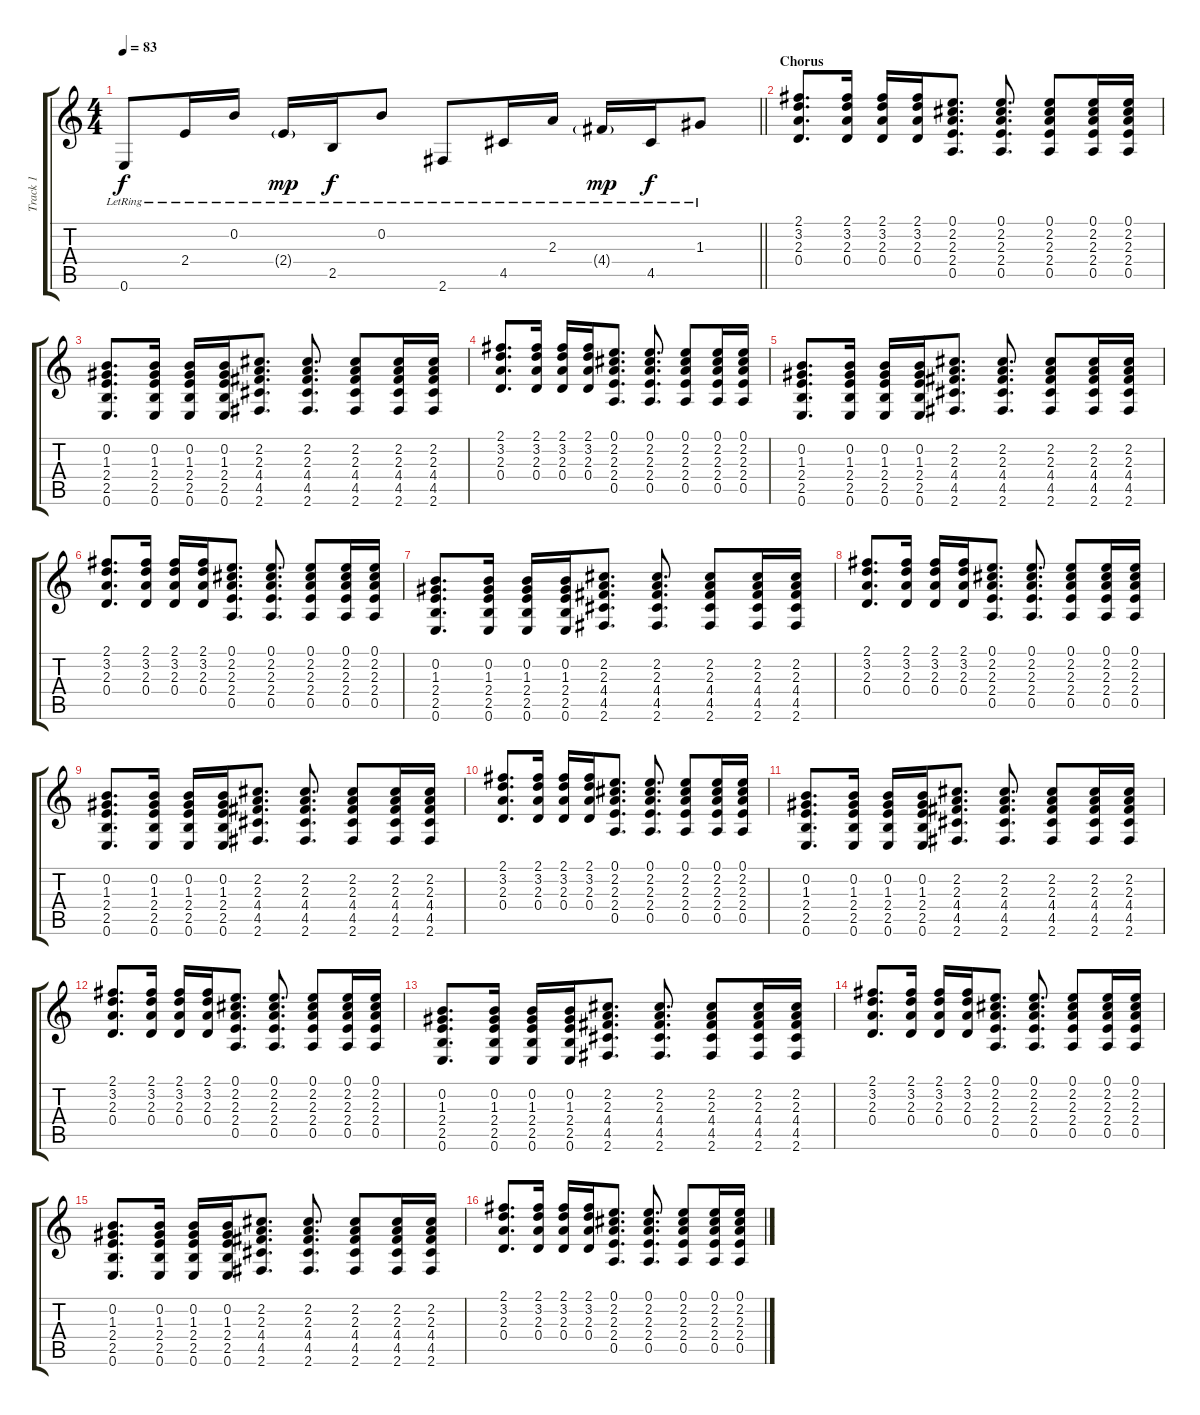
\track ("Track 1" "Track 1") {instrument acousticguitarsteel}
\staff {score tabs}
\tuning (E4 B3 G3 D3 A2 E2) {hide}
\ts (4 4)
\tempo 83
\clef g2
\barLineRight lightlight
\ks c
0.6{lr}.8{dy f} 2.4{lr}.16 0.2{lr}.16 2.4{g lr}.16{dy mp} 2.5{lr}.16{dy f} 0.2{lr}.8 2.6{lr}.8 4.5{lr}.16 2.3{lr}.16 4.4{g lr}.16{dy mp} 4.5{lr}.16{dy f} 1.3{lr}.8 |
\section ("" "Chorus")
(2.1 3.2 2.3 0.4).8{d} (2.1 3.2 2.3 0.4).16 (2.1 3.2 2.3 0.4).16 (2.1 3.2 2.3 0.4).16 (0.1 2.2 2.3 2.4 0.5).8{d} (0.1 2.2 2.3 2.4 0.5).8{d} (0.1 2.2 2.3 2.4 0.5).8 (0.1 2.2 2.3 2.4 0.5).16 (0.1 2.2 2.3 2.4 0.5).16 |
(0.2 1.3 2.4 2.5 0.6).8{d} (0.2 1.3 2.4 2.5 0.6).16 (0.2 1.3 2.4 2.5 0.6).16 (0.2 1.3 2.4 2.5 0.6).16 (2.2 2.3 4.4 4.5 2.6).8{d} (2.2 2.3 4.4 4.5 2.6).8{d} (2.2 2.3 4.4 4.5 2.6).8 (2.2 2.3 4.4 4.5 2.6).16 (2.2 2.3 4.4 4.5 2.6).16 |
(2.1 3.2 2.3 0.4).8{d} (2.1 3.2 2.3 0.4).16 (2.1 3.2 2.3 0.4).16 (2.1 3.2 2.3 0.4).16 (0.1 2.2 2.3 2.4 0.5).8{d} (0.1 2.2 2.3 2.4 0.5).8{d} (0.1 2.2 2.3 2.4 0.5).8 (0.1 2.2 2.3 2.4 0.5).16 (0.1 2.2 2.3 2.4 0.5).16 |
(0.2 1.3 2.4 2.5 0.6).8{d} (0.2 1.3 2.4 2.5 0.6).16 (0.2 1.3 2.4 2.5 0.6).16 (0.2 1.3 2.4 2.5 0.6).16 (2.2 2.3 4.4 4.5 2.6).8{d} (2.2 2.3 4.4 4.5 2.6).8{d} (2.2 2.3 4.4 4.5 2.6).8 (2.2 2.3 4.4 4.5 2.6).16 (2.2 2.3 4.4 4.5 2.6).16 |
(2.1 3.2 2.3 0.4).8{d} (2.1 3.2 2.3 0.4).16 (2.1 3.2 2.3 0.4).16 (2.1 3.2 2.3 0.4).16 (0.1 2.2 2.3 2.4 0.5).8{d} (0.1 2.2 2.3 2.4 0.5).8{d} (0.1 2.2 2.3 2.4 0.5).8 (0.1 2.2 2.3 2.4 0.5).16 (0.1 2.2 2.3 2.4 0.5).16 |
(0.2 1.3 2.4 2.5 0.6).8{d} (0.2 1.3 2.4 2.5 0.6).16 (0.2 1.3 2.4 2.5 0.6).16 (0.2 1.3 2.4 2.5 0.6).16 (2.2 2.3 4.4 4.5 2.6).8{d} (2.2 2.3 4.4 4.5 2.6).8{d} (2.2 2.3 4.4 4.5 2.6).8 (2.2 2.3 4.4 4.5 2.6).16 (2.2 2.3 4.4 4.5 2.6).16 |
(2.1 3.2 2.3 0.4).8{d} (2.1 3.2 2.3 0.4).16 (2.1 3.2 2.3 0.4).16 (2.1 3.2 2.3 0.4).16 (0.1 2.2 2.3 2.4 0.5).8{d} (0.1 2.2 2.3 2.4 0.5).8{d} (0.1 2.2 2.3 2.4 0.5).8 (0.1 2.2 2.3 2.4 0.5).16 (0.1 2.2 2.3 2.4 0.5).16 |
(0.2 1.3 2.4 2.5 0.6).8{d} (0.2 1.3 2.4 2.5 0.6).16 (0.2 1.3 2.4 2.5 0.6).16 (0.2 1.3 2.4 2.5 0.6).16 (2.2 2.3 4.4 4.5 2.6).8{d} (2.2 2.3 4.4 4.5 2.6).8{d} (2.2 2.3 4.4 4.5 2.6).8 (2.2 2.3 4.4 4.5 2.6).16 (2.2 2.3 4.4 4.5 2.6).16 |
(2.1 3.2 2.3 0.4).8{d} (2.1 3.2 2.3 0.4).16 (2.1 3.2 2.3 0.4).16 (2.1 3.2 2.3 0.4).16 (0.1 2.2 2.3 2.4 0.5).8{d} (0.1 2.2 2.3 2.4 0.5).8{d} (0.1 2.2 2.3 2.4 0.5).8 (0.1 2.2 2.3 2.4 0.5).16 (0.1 2.2 2.3 2.4 0.5).16 |
(0.2 1.3 2.4 2.5 0.6).8{d} (0.2 1.3 2.4 2.5 0.6).16 (0.2 1.3 2.4 2.5 0.6).16 (0.2 1.3 2.4 2.5 0.6).16 (2.2 2.3 4.4 4.5 2.6).8{d} (2.2 2.3 4.4 4.5 2.6).8{d} (2.2 2.3 4.4 4.5 2.6).8 (2.2 2.3 4.4 4.5 2.6).16 (2.2 2.3 4.4 4.5 2.6).16 |
(2.1 3.2 2.3 0.4).8{d} (2.1 3.2 2.3 0.4).16 (2.1 3.2 2.3 0.4).16 (2.1 3.2 2.3 0.4).16 (0.1 2.2 2.3 2.4 0.5).8{d} (0.1 2.2 2.3 2.4 0.5).8{d} (0.1 2.2 2.3 2.4 0.5).8 (0.1 2.2 2.3 2.4 0.5).16 (0.1 2.2 2.3 2.4 0.5).16 |
(0.2 1.3 2.4 2.5 0.6).8{d} (0.2 1.3 2.4 2.5 0.6).16 (0.2 1.3 2.4 2.5 0.6).16 (0.2 1.3 2.4 2.5 0.6).16 (2.2 2.3 4.4 4.5 2.6).8{d} (2.2 2.3 4.4 4.5 2.6).8{d} (2.2 2.3 4.4 4.5 2.6).8 (2.2 2.3 4.4 4.5 2.6).16 (2.2 2.3 4.4 4.5 2.6).16 |
(2.1 3.2 2.3 0.4).8{d} (2.1 3.2 2.3 0.4).16 (2.1 3.2 2.3 0.4).16 (2.1 3.2 2.3 0.4).16 (0.1 2.2 2.3 2.4 0.5).8{d} (0.1 2.2 2.3 2.4 0.5).8{d} (0.1 2.2 2.3 2.4 0.5).8 (0.1 2.2 2.3 2.4 0.5).16 (0.1 2.2 2.3 2.4 0.5).16 |
(0.2 1.3 2.4 2.5 0.6).8{d} (0.2 1.3 2.4 2.5 0.6).16 (0.2 1.3 2.4 2.5 0.6).16 (0.2 1.3 2.4 2.5 0.6).16 (2.2 2.3 4.4 4.5 2.6).8{d} (2.2 2.3 4.4 4.5 2.6).8{d} (2.2 2.3 4.4 4.5 2.6).8 (2.2 2.3 4.4 4.5 2.6).16 (2.2 2.3 4.4 4.5 2.6).16 |
(2.1 3.2 2.3 0.4).8{d} (2.1 3.2 2.3 0.4).16 (2.1 3.2 2.3 0.4).16 (2.1 3.2 2.3 0.4).16 (0.1 2.2 2.3 2.4 0.5).8{d} (0.1 2.2 2.3 2.4 0.5).8{d} (0.1 2.2 2.3 2.4 0.5).8 (0.1 2.2 2.3 2.4 0.5).16 (0.1 2.2 2.3 2.4 0.5).16
